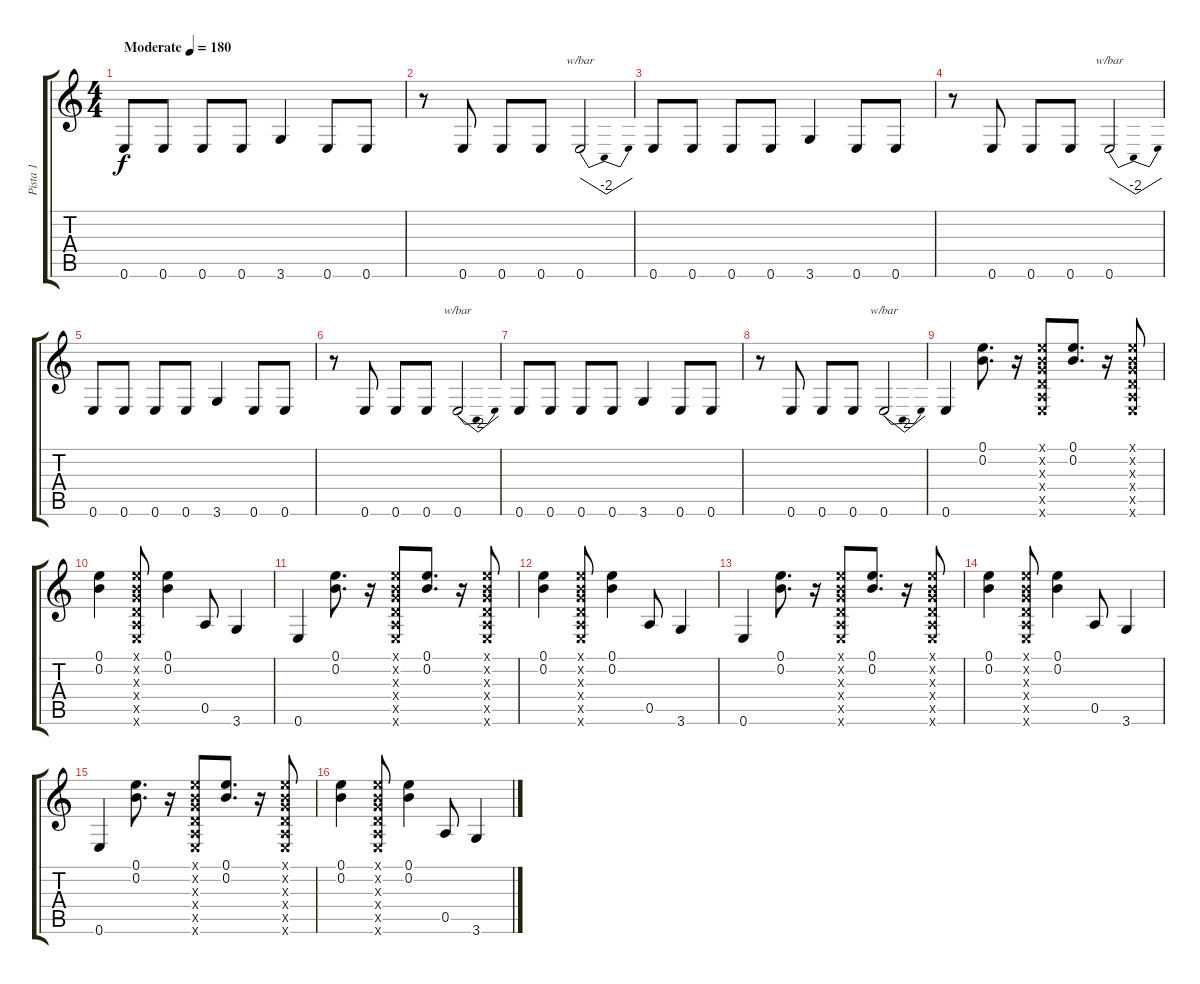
\track ("Pista 1" "Pista 1") {instrument distortionguitar}
\staff {score tabs}
\tuning (E4 B3 G3 D3 A2 E2) {hide}
\ts (4 4)
\tempo (180 "Moderate")
\clef g2
\ks c
0.6.8{dy f instrument distortionguitar} 0.6.8 0.6.8 0.6.8 3.6.4 0.6.8 0.6.8 |
r.8 0.6.8 0.6.8 0.6.8 0.6.2{tbe (dip default 0 0 30 -8 60 0)} |
0.6.8 0.6.8 0.6.8 0.6.8 3.6.4 0.6.8 0.6.8 |
r.8 0.6.8 0.6.8 0.6.8 0.6.2{tbe (dip default 0 0 30 -8 60 0)} |
0.6.8 0.6.8 0.6.8 0.6.8 3.6.4 0.6.8 0.6.8 |
r.8 0.6.8 0.6.8 0.6.8 0.6.2{tbe (dip default 0 0 30 -8 60 0)} |
0.6.8 0.6.8 0.6.8 0.6.8 3.6.4 0.6.8 0.6.8 |
r.8 0.6.8 0.6.8 0.6.8 0.6.2{tbe (dip default 0 0 30 -8 60 0)} |
0.6.4 (0.1 0.2).8{d} r.16 (0.1{x} 0.2{x} 0.3{x} 0.4{x} 0.5{x} 0.6{x}).8 (0.1 0.2).8{d} r.16 (0.1{x} 0.2{x} 0.3{x} 0.4{x} 0.5{x} 0.6{x}).8 |
(0.1 0.2).4 (0.1{x} 0.2{x} 0.3{x} 0.4{x} 0.5{x} 0.6{x}).8 (0.1 0.2).4 0.5.8 3.6.4 |
0.6.4 (0.1 0.2).8{d} r.16 (0.1{x} 0.2{x} 0.3{x} 0.4{x} 0.5{x} 0.6{x}).8 (0.1 0.2).8{d} r.16 (0.1{x} 0.2{x} 0.3{x} 0.4{x} 0.5{x} 0.6{x}).8 |
(0.1 0.2).4 (0.1{x} 0.2{x} 0.3{x} 0.4{x} 0.5{x} 0.6{x}).8 (0.1 0.2).4 0.5.8 3.6.4 |
0.6.4 (0.1 0.2).8{d} r.16 (0.1{x} 0.2{x} 0.3{x} 0.4{x} 0.5{x} 0.6{x}).8 (0.1 0.2).8{d} r.16 (0.1{x} 0.2{x} 0.3{x} 0.4{x} 0.5{x} 0.6{x}).8 |
(0.1 0.2).4 (0.1{x} 0.2{x} 0.3{x} 0.4{x} 0.5{x} 0.6{x}).8 (0.1 0.2).4 0.5.8 3.6.4 |
0.6.4 (0.1 0.2).8{d} r.16 (0.1{x} 0.2{x} 0.3{x} 0.4{x} 0.5{x} 0.6{x}).8 (0.1 0.2).8{d} r.16 (0.1{x} 0.2{x} 0.3{x} 0.4{x} 0.5{x} 0.6{x}).8 |
(0.1 0.2).4 (0.1{x} 0.2{x} 0.3{x} 0.4{x} 0.5{x} 0.6{x}).8 (0.1 0.2).4 0.5.8 3.6.4
